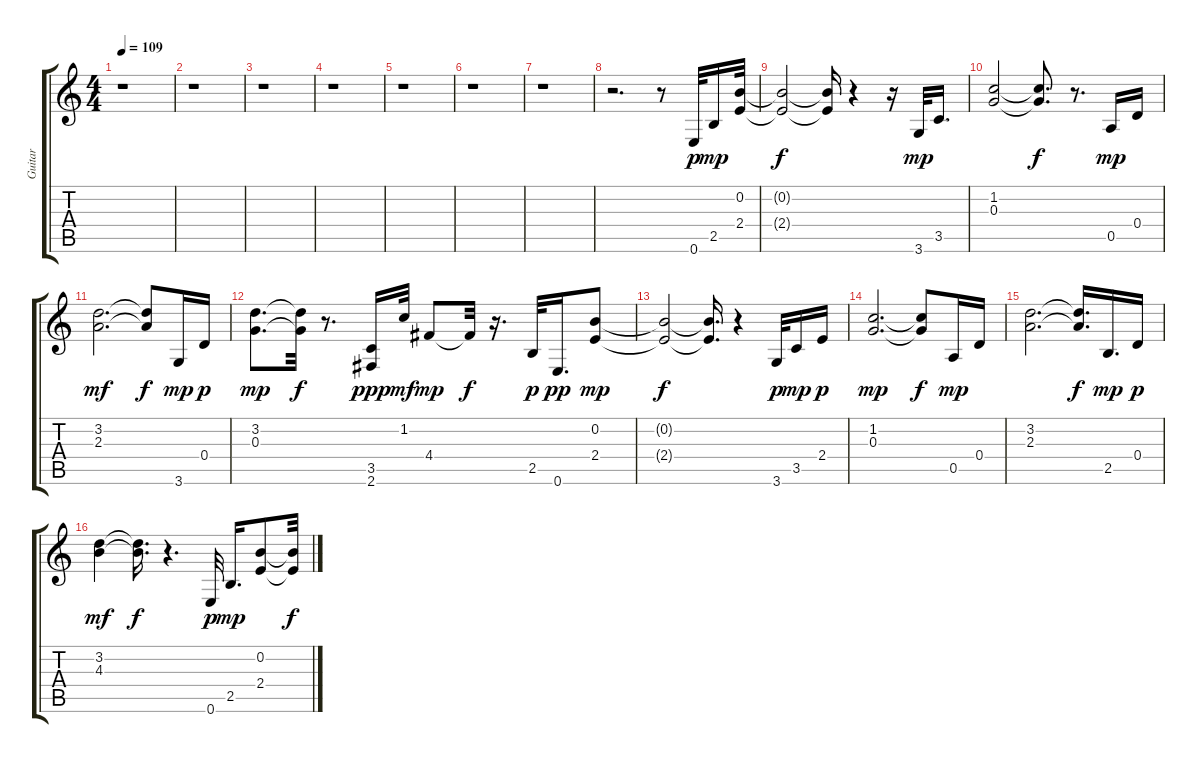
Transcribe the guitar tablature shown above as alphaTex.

\track ("Guitar" "Guitar") {instrument distortionguitar}
\staff {score tabs}
\tuning (E4 B3 G3 D3 A2 E2) {hide}
\ts (4 4)
\tempo 109
\clef g2
\ks c
r.1{dy f} |
r.1 |
r.1 |
r.1 |
r.1 |
r.1 |
r.1 |
r.2{d} r.8 0.6.32{dy p} 2.5.16{dy mp} (0.2 2.4).32 |
(0.2{t} 2.4{t}).2{dy f} (0.2{t} 2.4{t}).16 r.4 r.16 3.6.32{dy mp} 3.5.16{d} |
(1.2 0.3).2 (1.2{t} 0.3{t}).8{d dy f} r.8{d} 0.5.16{dy mp} 0.4.16 |
(3.2 2.3).2{d dy mf} (3.2{t} 2.3{t}).8{dy f} 3.6.16{dy mp} 0.4.16{dy p} |
(3.2 0.3).8{d dy mp} (3.2{t} 0.3{t}).32{dy f} r.8{d} (3.5 2.6).16{dy ppp} 1.2.32{dy mf} 4.4.8{dy mp} 4.4{t}.32{dy f} r.16{d} 2.5.32{dy p} 0.6.16{d dy pp} (0.2 2.4).8{dy mp} |
(0.2{t} 2.4{t}).2{dy f} (0.2{t} 2.4{t}).16{d} r.4 3.6.32{dy p} 3.5.16{dy mp} 2.4.16{dy p} |
(1.2 0.3).2{d dy mp} (1.2{t} 0.3{t}).8{dy f} 0.5.16{dy mp} 0.4.16 |
(3.2 2.3).2{d} (3.2{t} 2.3{t}).16{d dy f} 2.5.16{d dy mp} 0.4.16{dy p} |
(3.2 4.3).4{dy mf} (3.2{t} 4.3{t}).16{d dy f} r.4{d} 0.6.32{dy p} 2.5.16{d dy mp} (0.2 2.4).8 (0.2{t} 2.4{t}).32{dy f}
